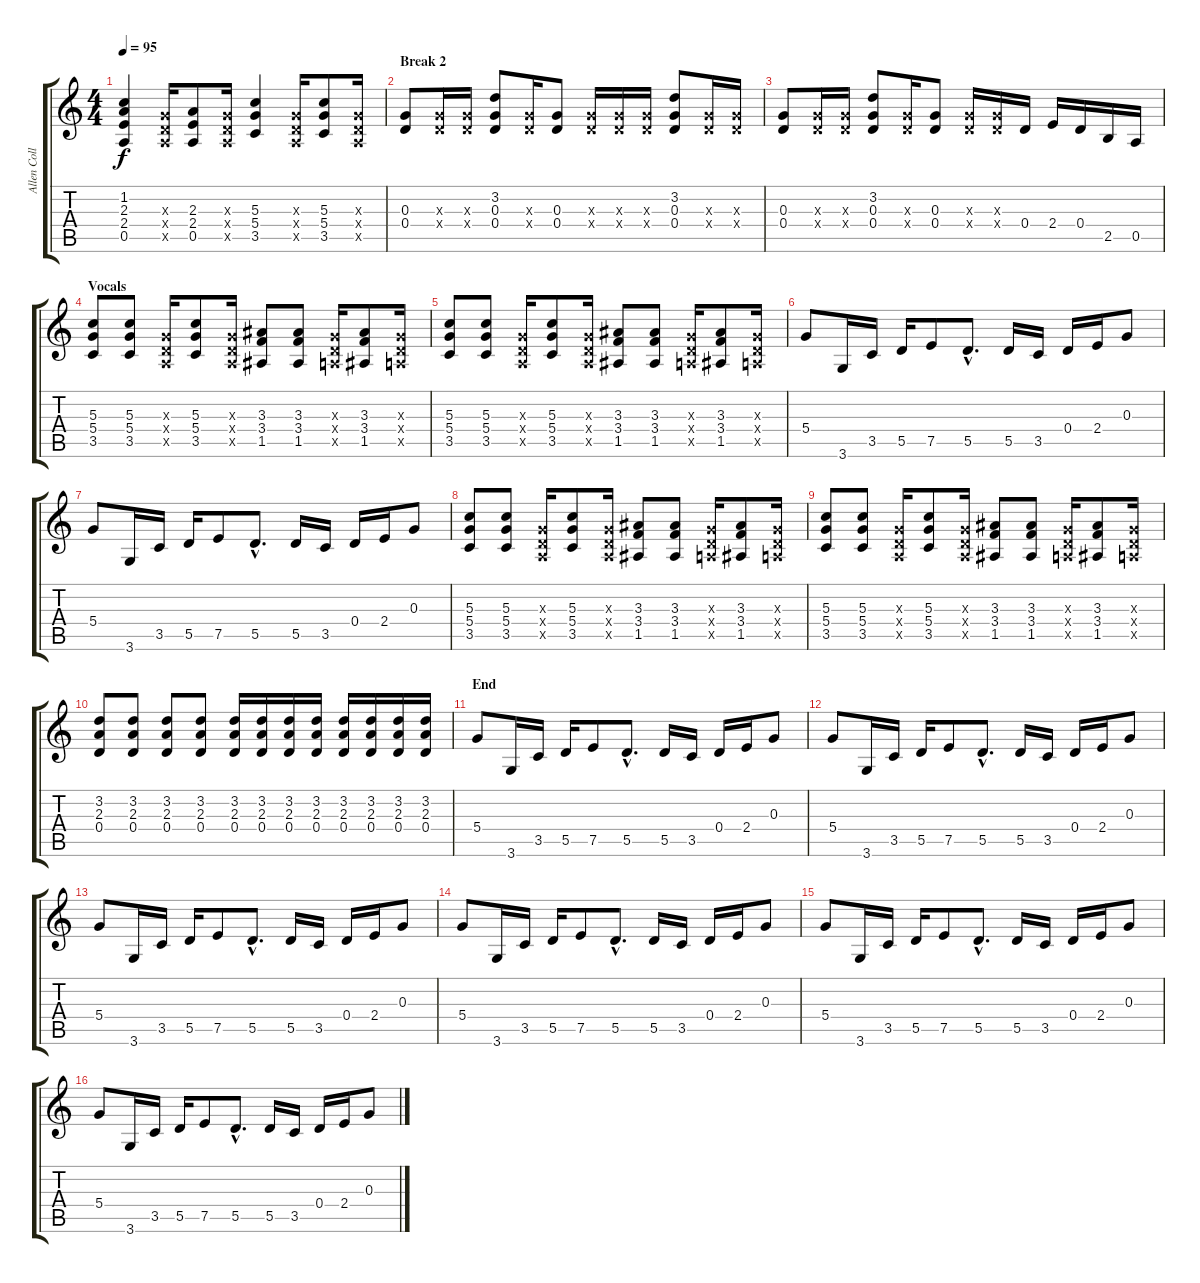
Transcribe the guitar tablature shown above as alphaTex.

\track ("Allen Collins " "Allen Coll") {instrument acousticguitarsteel}
\staff {score tabs}
\tuning (E4 B3 G3 D3 A2 E2) {hide}
\ts (4 4)
\tempo 95
\clef g2
\ks c
(1.2 2.3 2.4 0.5).4{dy f} (0.3{x} 0.4{x} 0.5{x}).16 (2.3 2.4 0.5).8 (0.3{x} 0.4{x} 0.5{x}).16 (5.3 5.4 3.5).4 (0.3{x} 0.4{x} 0.5{x}).16 (5.3 5.4 3.5).8 (0.3{x} 0.4{x} 0.5{x}).16 |
\section ("" "Break 2")
(0.3 0.4).8 (0.3{x} 0.4{x}).16 (0.3{x} 0.4{x}).16 (3.2 0.3 0.4).8 (0.3{x} 0.4{x}).16 (0.3 0.4).8 (0.3{x} 0.4{x}).16 (0.3{x} 0.4{x}).16 (0.3{x} 0.4{x}).16 (3.2 0.3 0.4).8 (0.3{x} 0.4{x}).16 (0.3{x} 0.4{x}).16 |
(0.3 0.4).8 (0.3{x} 0.4{x}).16 (0.3{x} 0.4{x}).16 (3.2 0.3 0.4).8 (0.3{x} 0.4{x}).16 (0.3 0.4).8 (0.3{x} 0.4{x}).16 (0.3{x} 0.4{x}).16 0.4.16 2.4.16 0.4.16 2.5.16 0.5.16 |
\section ("" "Vocals")
(5.3 5.4 3.5).8 (5.3 5.4 3.5).8 (0.3{x} 0.4{x} 0.5{x}).16 (5.3 5.4 3.5).8 (0.3{x} 0.4{x} 0.5{x}).16 (3.3 3.4 1.5).8 (3.3 3.4 1.5).8 (0.3{x} 0.4{x} 0.5{x}).16 (3.3 3.4 1.5).8 (0.3{x} 0.4{x} 0.5{x}).16 |
(5.3 5.4 3.5).8 (5.3 5.4 3.5).8 (0.3{x} 0.4{x} 0.5{x}).16 (5.3 5.4 3.5).8 (0.3{x} 0.4{x} 0.5{x}).16 (3.3 3.4 1.5).8 (3.3 3.4 1.5).8 (0.3{x} 0.4{x} 0.5{x}).16 (3.3 3.4 1.5).8 (0.3{x} 0.4{x} 0.5{x}).16 |
5.4.8 3.6.16 3.5.16 5.5.16 7.5.8 5.5{hac}.8{d} 5.5.16 3.5.16 0.4.16 2.4.16 0.3.8 |
5.4.8 3.6.16 3.5.16 5.5.16 7.5.8 5.5{hac}.8{d} 5.5.16 3.5.16 0.4.16 2.4.16 0.3.8 |
(5.3 5.4 3.5).8 (5.3 5.4 3.5).8 (0.3{x} 0.4{x} 0.5{x}).16 (5.3 5.4 3.5).8 (0.3{x} 0.4{x} 0.5{x}).16 (3.3 3.4 1.5).8 (3.3 3.4 1.5).8 (0.3{x} 0.4{x} 0.5{x}).16 (3.3 3.4 1.5).8 (0.3{x} 0.4{x} 0.5{x}).16 |
(5.3 5.4 3.5).8 (5.3 5.4 3.5).8 (0.3{x} 0.4{x} 0.5{x}).16 (5.3 5.4 3.5).8 (0.3{x} 0.4{x} 0.5{x}).16 (3.3 3.4 1.5).8 (3.3 3.4 1.5).8 (0.3{x} 0.4{x} 0.5{x}).16 (3.3 3.4 1.5).8 (0.3{x} 0.4{x} 0.5{x}).16 |
(3.2 2.3 0.4).8 (3.2 2.3 0.4).8 (3.2 2.3 0.4).8 (3.2 2.3 0.4).8 (3.2 2.3 0.4).16 (3.2 2.3 0.4).16 (3.2 2.3 0.4).16 (3.2 2.3 0.4).16 (3.2 2.3 0.4).16 (3.2 2.3 0.4).16 (3.2 2.3 0.4).16 (3.2 2.3 0.4).16 |
\section ("" "End")
5.4.8 3.6.16 3.5.16 5.5.16 7.5.8 5.5{hac}.8{d} 5.5.16 3.5.16 0.4.16 2.4.16 0.3.8 |
5.4.8 3.6.16 3.5.16 5.5.16 7.5.8 5.5{hac}.8{d} 5.5.16 3.5.16 0.4.16 2.4.16 0.3.8 |
5.4.8 3.6.16 3.5.16 5.5.16 7.5.8 5.5{hac}.8{d} 5.5.16 3.5.16 0.4.16 2.4.16 0.3.8 |
5.4.8 3.6.16 3.5.16 5.5.16 7.5.8 5.5{hac}.8{d} 5.5.16 3.5.16 0.4.16 2.4.16 0.3.8 |
5.4.8 3.6.16 3.5.16 5.5.16 7.5.8 5.5{hac}.8{d} 5.5.16 3.5.16 0.4.16 2.4.16 0.3.8 |
5.4.8 3.6.16 3.5.16 5.5.16 7.5.8 5.5{hac}.8{d} 5.5.16 3.5.16 0.4.16 2.4.16 0.3.8
